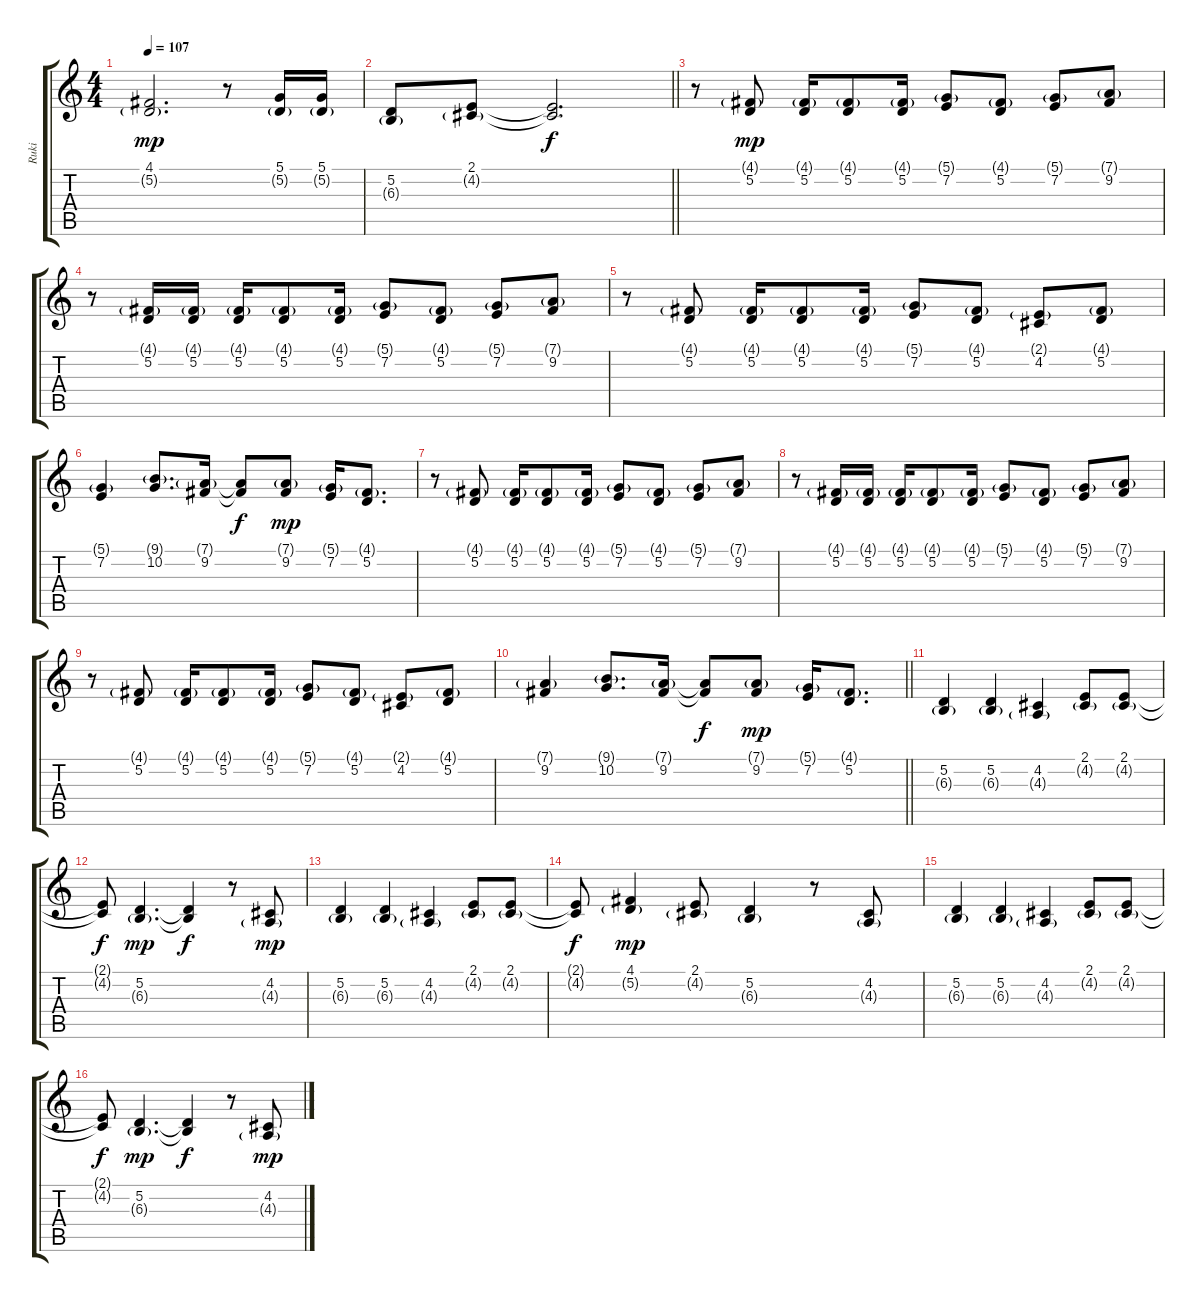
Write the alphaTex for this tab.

\track ("Ruki" "Ruki") {instrument lead6voice}
\staff {score tabs}
\tuning (D4 A3 F3 C3 G2 D2) {hide}
\ts (4 4)
\tempo 107
\clef g2
\ks c
(4.1 5.2{g}).2{d dy mp} r.8 (5.1 5.2{g}).16 (5.1 5.2{g}).16 |
\barLineRight lightlight
(5.2 6.3{g}).8 (2.1 4.2{g}).8 (2.1{t} 4.2{t}).2{d dy f} |
r.8 (4.1{g} 5.2).8{dy mp} (4.1{g} 5.2).16 (4.1{g} 5.2).8 (4.1{g} 5.2).16 (5.1{g} 7.2).8 (4.1{g} 5.2).8 (5.1{g} 7.2).8 (7.1{g} 9.2).8 |
r.8 (4.1{g} 5.2).16 (4.1{g} 5.2).16 (4.1{g} 5.2).16 (4.1{g} 5.2).8 (4.1{g} 5.2).16 (5.1{g} 7.2).8 (4.1{g} 5.2).8 (5.1{g} 7.2).8 (7.1{g} 9.2).8 |
r.8 (4.1{g} 5.2).8 (4.1{g} 5.2).16 (4.1{g} 5.2).8 (4.1{g} 5.2).16 (5.1{g} 7.2).8 (4.1{g} 5.2).8 (2.1{g} 4.2).8 (4.1{g} 5.2).8 |
(5.1{g} 7.2).4 (9.1{g} 10.2).8{d} (7.1{g} 9.2).16 (7.1{t} 9.2{t}).8{dy f} (7.1{g} 9.2).8{dy mp} (5.1{g} 7.2).16 (4.1{g} 5.2).8{d} |
r.8 (4.1{g} 5.2).8 (4.1{g} 5.2).16 (4.1{g} 5.2).8 (4.1{g} 5.2).16 (5.1{g} 7.2).8 (4.1{g} 5.2).8 (5.1{g} 7.2).8 (7.1{g} 9.2).8 |
r.8 (4.1{g} 5.2).16 (4.1{g} 5.2).16 (4.1{g} 5.2).16 (4.1{g} 5.2).8 (4.1{g} 5.2).16 (5.1{g} 7.2).8 (4.1{g} 5.2).8 (5.1{g} 7.2).8 (7.1{g} 9.2).8 |
r.8 (4.1{g} 5.2).8 (4.1{g} 5.2).16 (4.1{g} 5.2).8 (4.1{g} 5.2).16 (5.1{g} 7.2).8 (4.1{g} 5.2).8 (2.1{g} 4.2).8 (4.1{g} 5.2).8 |
\barLineRight lightlight
(7.1{g} 9.2).4 (9.1{g} 10.2).8{d} (7.1{g} 9.2).16 (7.1{t} 9.2{t}).8{dy f} (7.1{g} 9.2).8{dy mp} (5.1{g} 7.2).16 (4.1{g} 5.2).8{d} |
(5.2 6.3{g}).4 (5.2 6.3{g}).4 (4.2 4.3{g}).4 (2.1 4.2{g}).8 (2.1 4.2{g}).8 |
(2.1{t} 4.2{t}).8{dy f} (5.2 6.3{g}).4{d dy mp} (5.2{t} 6.3{t}).4{dy f} r.8 (4.2 4.3{g}).8{dy mp} |
(5.2 6.3{g}).4 (5.2 6.3{g}).4 (4.2 4.3{g}).4 (2.1 4.2{g}).8 (2.1 4.2{g}).8 |
(2.1{t} 4.2{t}).8{dy f} (4.1 5.2{g}).4{dy mp} (2.1 4.2{g}).8 (5.2 6.3{g}).4 r.8 (4.2 4.3{g}).8 |
(5.2 6.3{g}).4 (5.2 6.3{g}).4 (4.2 4.3{g}).4 (2.1 4.2{g}).8 (2.1 4.2{g}).8 |
(2.1{t} 4.2{t}).8{dy f} (5.2 6.3{g}).4{d dy mp} (5.2{t} 6.3{t}).4{dy f} r.8 (4.2 4.3{g}).8{dy mp}
